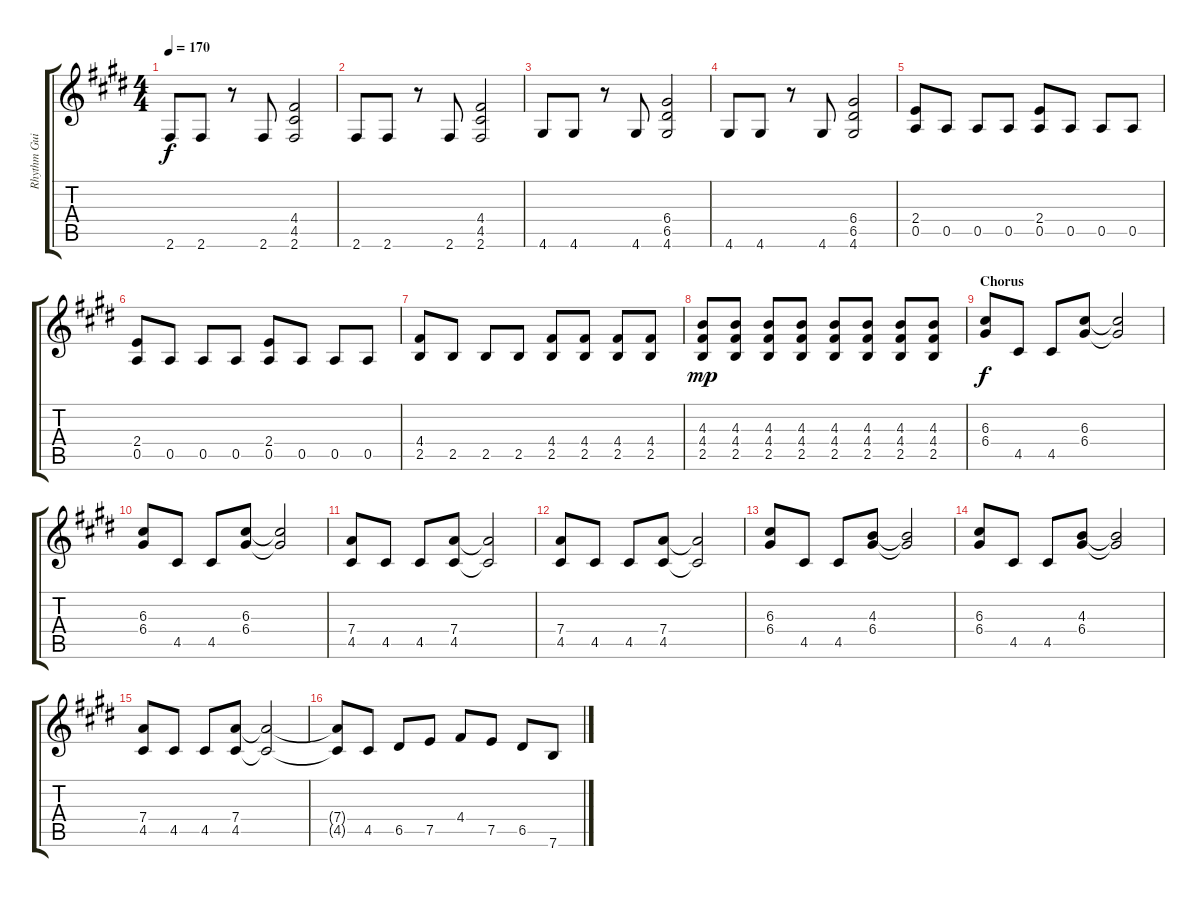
\track ("Rhythm Guitar" "Rhythm Gui") {instrument distortionguitar}
\staff {score tabs}
\tuning (E4 B3 G3 D3 A2 E2) {hide}
\ts (4 4)
\tempo 170
\clef g2
\ks c#minor
2.6.8{dy f} 2.6.8 r.8 2.6.8 (4.4 4.5 2.6).2 |
2.6.8 2.6.8 r.8 2.6.8 (4.4 4.5 2.6).2 |
4.6.8 4.6.8 r.8 4.6.8 (6.4 6.5 4.6).2 |
4.6.8 4.6.8 r.8 4.6.8 (6.4 6.5 4.6).2 |
(2.4 0.5).8 0.5.8 0.5.8 0.5.8 (2.4 0.5).8 0.5.8 0.5.8 0.5.8 |
(2.4 0.5).8 0.5.8 0.5.8 0.5.8 (2.4 0.5).8 0.5.8 0.5.8 0.5.8 |
(4.4 2.5).8 2.5.8 2.5.8 2.5.8 (4.4 2.5).8 (4.4 2.5).8 (4.4 2.5).8 (4.4 2.5).8 |
(4.3 4.4 2.5).8{dy mp} (4.3 4.4 2.5).8 (4.3 4.4 2.5).8 (4.3 4.4 2.5).8 (4.3 4.4 2.5).8 (4.3 4.4 2.5).8 (4.3 4.4 2.5).8 (4.3 4.4 2.5).8 |
\section ("" "Chorus")
(6.3 6.4).8{dy f} 4.5.8 4.5.8 (6.3 6.4).8 (6.3{t} 6.4{t}).2 |
(6.3 6.4).8 4.5.8 4.5.8 (6.3 6.4).8 (6.3{t} 6.4{t}).2 |
(7.4 4.5).8 4.5.8 4.5.8 (7.4 4.5).8 (7.4{t} 4.5{t}).2 |
(7.4 4.5).8 4.5.8 4.5.8 (7.4 4.5).8 (7.4{t} 4.5{t}).2 |
(6.3 6.4).8 4.5.8 4.5.8 (4.3 6.4).8 (4.3{t} 6.4{t}).2 |
(6.3 6.4).8 4.5.8 4.5.8 (4.3 6.4).8 (4.3{t} 6.4{t}).2 |
(7.4 4.5).8 4.5.8 4.5.8 (7.4 4.5).8 (7.4{t} 4.5{t}).2 |
(7.4{t} 4.5{t}).8 4.5.8 6.5.8 7.5.8 4.4.8 7.5.8 6.5.8 7.6.8
